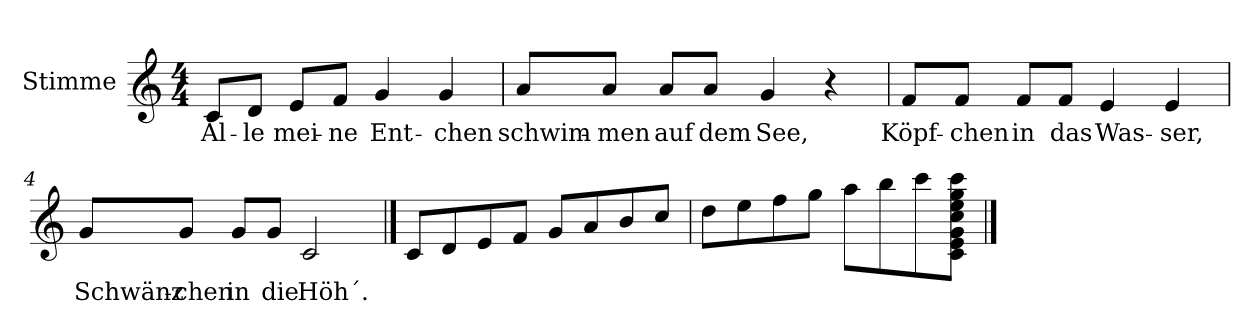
**kern	**text
*part1	*part1
*staff1	*staff1
*I"Stimme	*
*I'St.	*
*clefG2	*
*k[]	*
*M4/4	*
=1	=1
8c/L	Al-
8d/J	-le
8e/L	mei-
8f/J	-ne
4g/	Ent-
4g/	-chen
=2	=2
8a/L	schwim-
8a/J	-men
8a/L	auf
8a/J	dem
4g/	See,
4r	.
!!LO:LB:g=z
=3	=3
8f/L	Köpf-
8f/J	-chen
8f/L	in
8f/J	das
4e/	Was-
4e/	-ser,
=4	=4
8g/L	Schwänz-
8g/J	-chen
8g/L	in
8g/J	die
2c/	Höh´.
==5	==5
8c/L	.
8d/	.
8e/	.
8f/J	.
8g/L	.
8a/	.
8b/	.
8cc/J	.
=6	=6
8dd\L	.
8ee\	.
8ff\	.
8gg\J	.
8aa\L	.
8bb\	.
8ccc\	.
8c\ 8e\ 8g\ 8cc\ 8ee\ 8gg\ 8ccc\J	.
==	==
*-	*-
